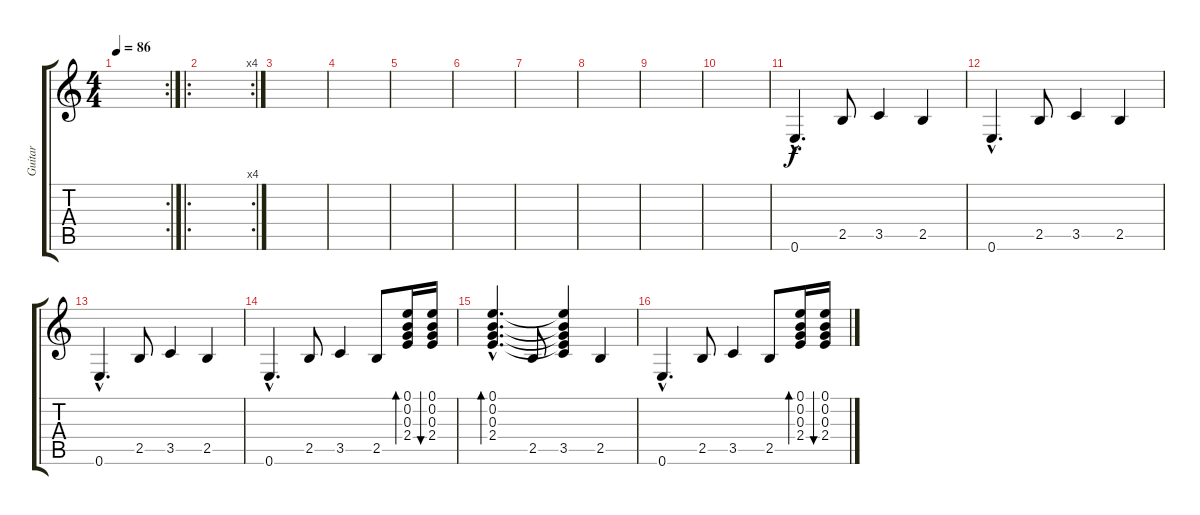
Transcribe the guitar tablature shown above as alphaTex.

\track ("Guitar" "Guitar") {instrument electricguitarclean}
\staff {score tabs}
\tuning (E4 B3 G3 D3 A2 E2) {hide}
\rc 2
\ts (4 4)
\tempo 86
\clef g2
\ks c
|
\ro
\rc 4
|
|
|
|
|
|
|
|
|
0.6{hac}.4{d} 2.5.8 3.5.4 2.5.4 |
0.6{hac}.4{d} 2.5.8 3.5.4 2.5.4 |
0.6{hac}.4{d} 2.5.8 3.5.4 2.5.4 |
0.6{hac}.4{d} 2.5.8 3.5.4 2.5.8 (0.1 0.2 0.3 2.4).16{bd 60 volume 13} (0.1 0.2 0.3 2.4).16{bu 60} |
(0.1{hac} 0.2{hac} 0.3{hac} 2.4{hac}).4{d bd 60} 2.5.8{volume 6} (0.1{t} 0.2{t} 0.3{t} 2.4{t} 3.5).4 2.5.4 |
0.6{hac}.4{d} 2.5.8 3.5.4 2.5.8 (0.1 0.2 0.3 2.4).16{bd 60 volume 13} (0.1 0.2 0.3 2.4).16{bu 60}
